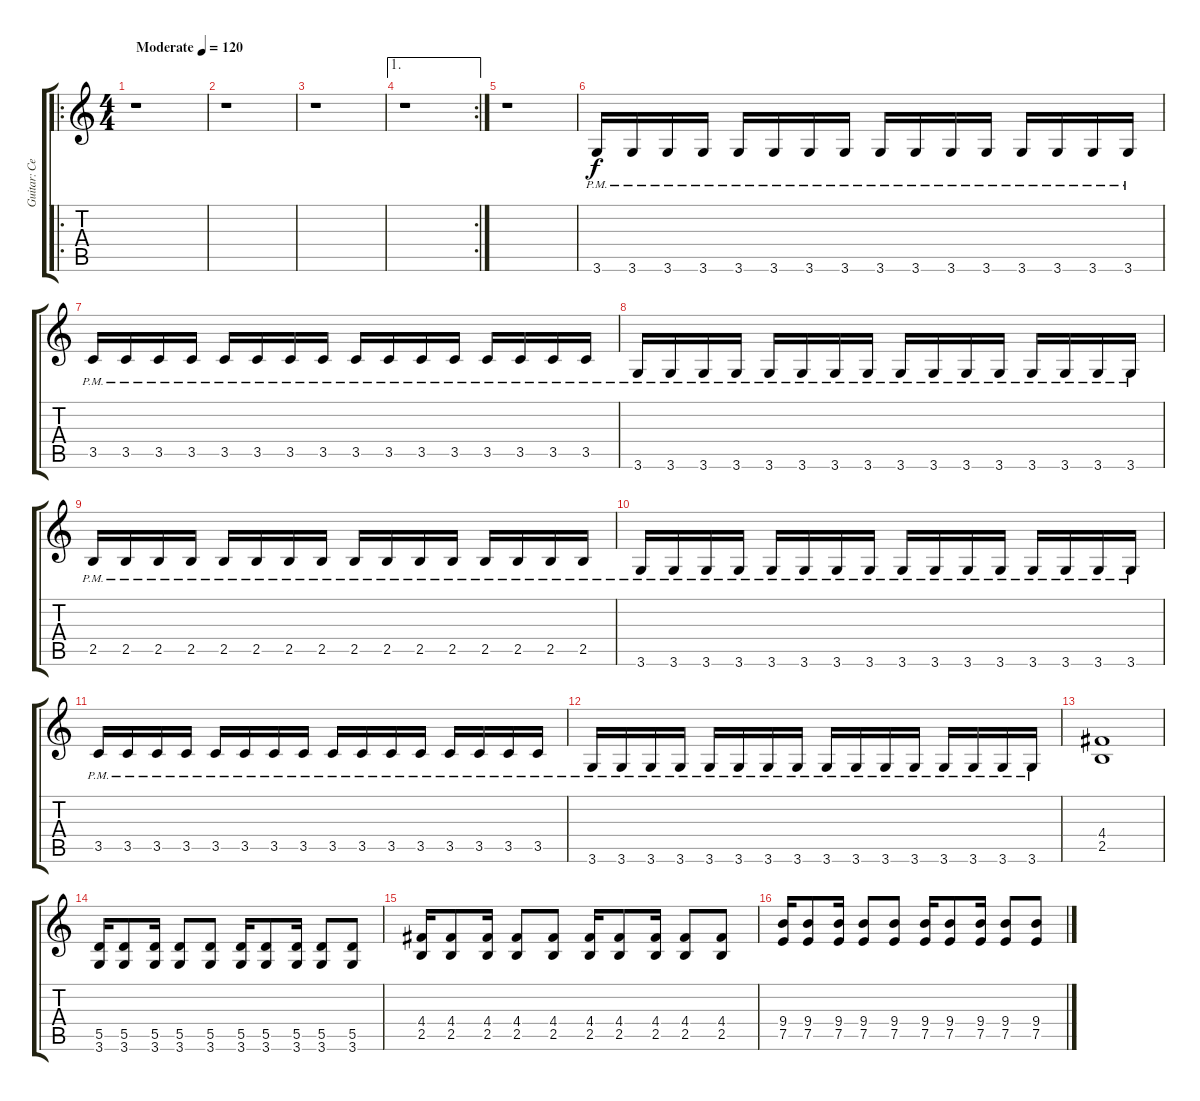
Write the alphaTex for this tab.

\track ("Guitar: Серёга" "Guitar: Се") {instrument overdrivenguitar}
\staff {score tabs}
\tuning (E4 B3 G3 D3 A2 E2) {hide}
\ro
\ts (4 4)
\tempo (120 "Moderate")
\clef g2
\ks c
r.1{dy f instrument overdrivenguitar} |
r.1 |
r.1 |
\ae 1
\rc 2
r.1 |
r.1 |
3.6{pm}.16 3.6{pm}.16 3.6{pm}.16 3.6{pm}.16 3.6{pm}.16 3.6{pm}.16 3.6{pm}.16 3.6{pm}.16 3.6{pm}.16 3.6{pm}.16 3.6{pm}.16 3.6{pm}.16 3.6{pm}.16 3.6{pm}.16 3.6{pm}.16 3.6{pm}.16 |
3.5{pm}.16 3.5{pm}.16 3.5{pm}.16 3.5{pm}.16 3.5{pm}.16 3.5{pm}.16 3.5{pm}.16 3.5{pm}.16 3.5{pm}.16 3.5{pm}.16 3.5{pm}.16 3.5{pm}.16 3.5{pm}.16 3.5{pm}.16 3.5{pm}.16 3.5{pm}.16 |
3.6{pm}.16 3.6{pm}.16 3.6{pm}.16 3.6{pm}.16 3.6{pm}.16 3.6{pm}.16 3.6{pm}.16 3.6{pm}.16 3.6{pm}.16 3.6{pm}.16 3.6{pm}.16 3.6{pm}.16 3.6{pm}.16 3.6{pm}.16 3.6{pm}.16 3.6{pm}.16 |
2.5{pm}.16 2.5{pm}.16 2.5{pm}.16 2.5{pm}.16 2.5{pm}.16 2.5{pm}.16 2.5{pm}.16 2.5{pm}.16 2.5{pm}.16 2.5{pm}.16 2.5{pm}.16 2.5{pm}.16 2.5{pm}.16 2.5{pm}.16 2.5{pm}.16 2.5{pm}.16 |
3.6{pm}.16 3.6{pm}.16 3.6{pm}.16 3.6{pm}.16 3.6{pm}.16 3.6{pm}.16 3.6{pm}.16 3.6{pm}.16 3.6{pm}.16 3.6{pm}.16 3.6{pm}.16 3.6{pm}.16 3.6{pm}.16 3.6{pm}.16 3.6{pm}.16 3.6{pm}.16 |
3.5{pm}.16 3.5{pm}.16 3.5{pm}.16 3.5{pm}.16 3.5{pm}.16 3.5{pm}.16 3.5{pm}.16 3.5{pm}.16 3.5{pm}.16 3.5{pm}.16 3.5{pm}.16 3.5{pm}.16 3.5{pm}.16 3.5{pm}.16 3.5{pm}.16 3.5{pm}.16 |
3.6{pm}.16 3.6{pm}.16 3.6{pm}.16 3.6{pm}.16 3.6{pm}.16 3.6{pm}.16 3.6{pm}.16 3.6{pm}.16 3.6{pm}.16 3.6{pm}.16 3.6{pm}.16 3.6{pm}.16 3.6{pm}.16 3.6{pm}.16 3.6{pm}.16 3.6{pm}.16 |
(4.4 2.5).1 |
(5.5 3.6).16 (5.5 3.6).8 (5.5 3.6).16 (5.5 3.6).8 (5.5 3.6).8 (5.5 3.6).16 (5.5 3.6).8 (5.5 3.6).16 (5.5 3.6).8 (5.5 3.6).8 |
(4.4 2.5).16 (4.4 2.5).8 (4.4 2.5).16 (4.4 2.5).8 (4.4 2.5).8 (4.4 2.5).16 (4.4 2.5).8 (4.4 2.5).16 (4.4 2.5).8 (4.4 2.5).8 |
(9.4 7.5).16 (9.4 7.5).8 (9.4 7.5).16 (9.4 7.5).8 (9.4 7.5).8 (9.4 7.5).16 (9.4 7.5).8 (9.4 7.5).16 (9.4 7.5).8 (9.4 7.5).8
